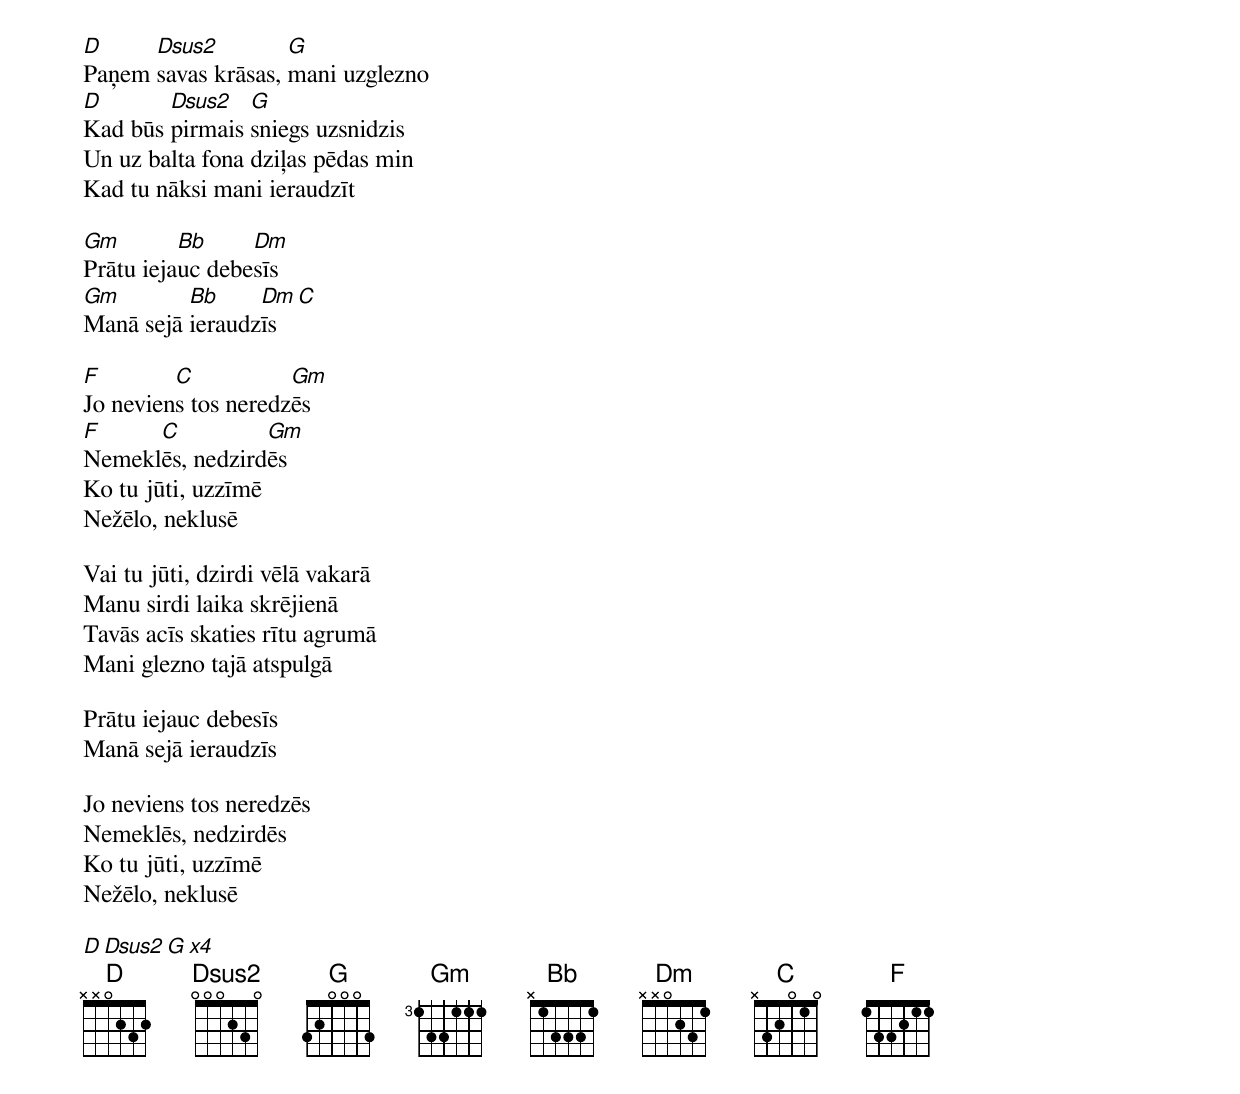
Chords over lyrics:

D     Dsus2         G
Paņem savas krāsas, mani uzglezno
D       Dsus2   G
Kad būs pirmais sniegs uzsnidzis
Un uz balta fona dziļas pēdas min
Kad tu nāksi mani ieraudzīt

Gm        Bb     Dm
Prātu iejauc debesīs
Gm        Bb     Dm  C
Manā sejā ieraudzīs

F        C           Gm
Jo neviens tos neredzēs
F     C          Gm
Nemeklēs, nedzirdēs
Ko tu jūti, uzzīmē
Nežēlo, neklusē

Vai tu jūti, dzirdi vēlā vakarā
Manu sirdi laika skrējienā
Tavās acīs skaties rītu agrumā
Mani glezno tajā atspulgā

Prātu iejauc debesīs
Manā sejā ieraudzīs

Jo neviens tos neredzēs
Nemeklēs, nedzirdēs
Ko tu jūti, uzzīmē
Nežēlo, neklusē

D Dsus2 G x4
